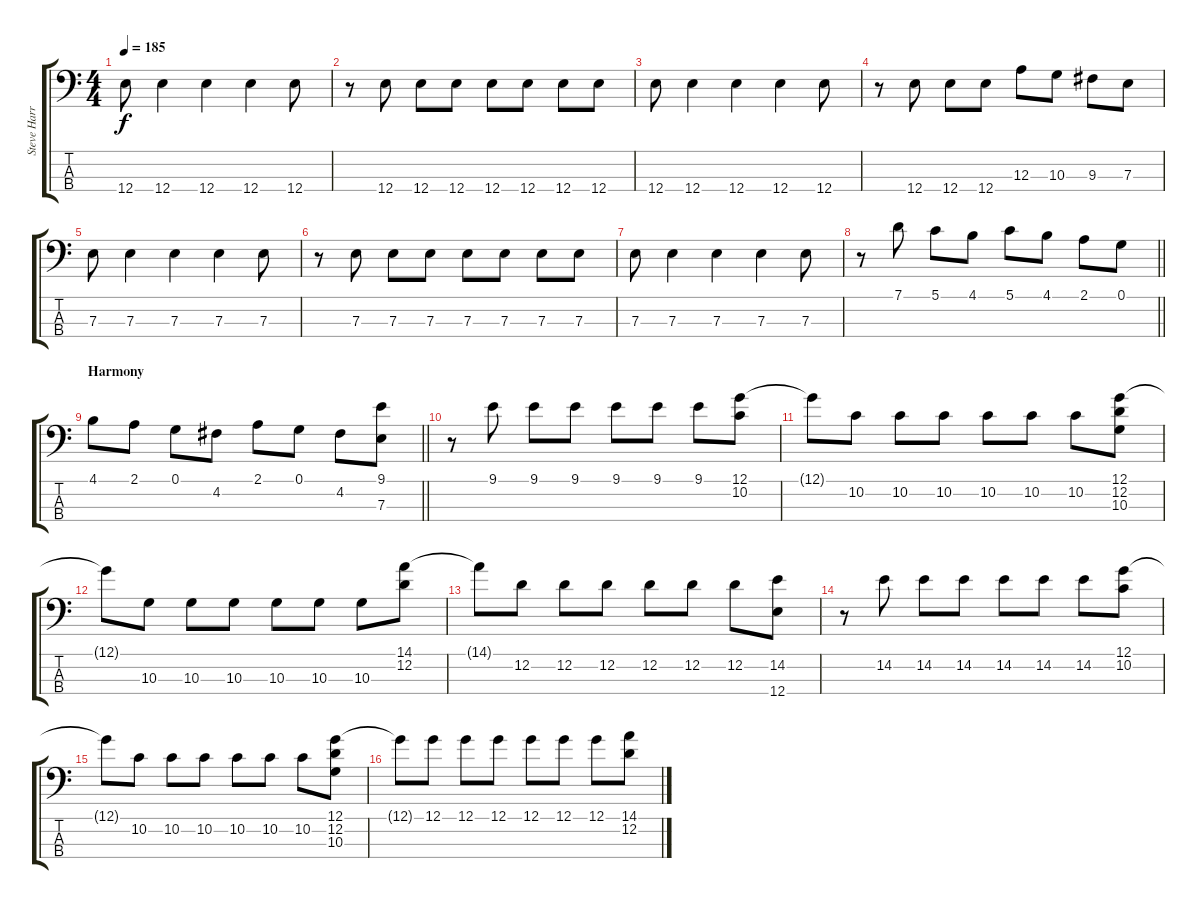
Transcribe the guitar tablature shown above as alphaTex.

\track ("Steve Harris" "Steve Harr") {instrument electricbassfinger}
\staff {score tabs}
\tuning (G2 D2 A1 E1) {hide}
\ts (4 4)
\tempo 185
\clef f4
\ks c
12.4.8{dy f} 12.4.4 12.4.4 12.4.4 12.4.8 |
r.8 12.4.8 12.4.8 12.4.8 12.4.8 12.4.8 12.4.8 12.4.8 |
12.4.8 12.4.4 12.4.4 12.4.4 12.4.8 |
r.8 12.4.8 12.4.8 12.4.8 12.3.8 10.3.8 9.3.8 7.3.8 |
7.3.8 7.3.4 7.3.4 7.3.4 7.3.8 |
r.8 7.3.8 7.3.8 7.3.8 7.3.8 7.3.8 7.3.8 7.3.8 |
7.3.8 7.3.4 7.3.4 7.3.4 7.3.8 |
\barLineRight lightlight
r.8 7.1.8 5.1.8 4.1.8 5.1.8 4.1.8 2.1.8 0.1.8 |
\section ("" "Harmony")
\barLineRight lightlight
4.1.8 2.1.8 0.1.8 4.2.8 2.1.8 0.1.8 4.2.8 (9.1 7.3).8 |
r.8 9.1.8 9.1.8 9.1.8 9.1.8 9.1.8 9.1.8 (12.1 10.2).8 |
12.1{t}.8 10.2.8 10.2.8 10.2.8 10.2.8 10.2.8 10.2.8 (12.1 12.2 10.3).8 |
12.1{t}.8 10.3.8 10.3.8 10.3.8 10.3.8 10.3.8 10.3.8 (14.1 12.2).8 |
14.1{t}.8 12.2.8 12.2.8 12.2.8 12.2.8 12.2.8 12.2.8 (14.2 12.4).8 |
r.8 14.2.8 14.2.8 14.2.8 14.2.8 14.2.8 14.2.8 (12.1 10.2).8 |
12.1{t}.8 10.2.8 10.2.8 10.2.8 10.2.8 10.2.8 10.2.8 (12.1 12.2 10.3).8 |
12.1{t}.8 12.1.8 12.1.8 12.1.8 12.1.8 12.1.8 12.1.8 (14.1 12.2).8
